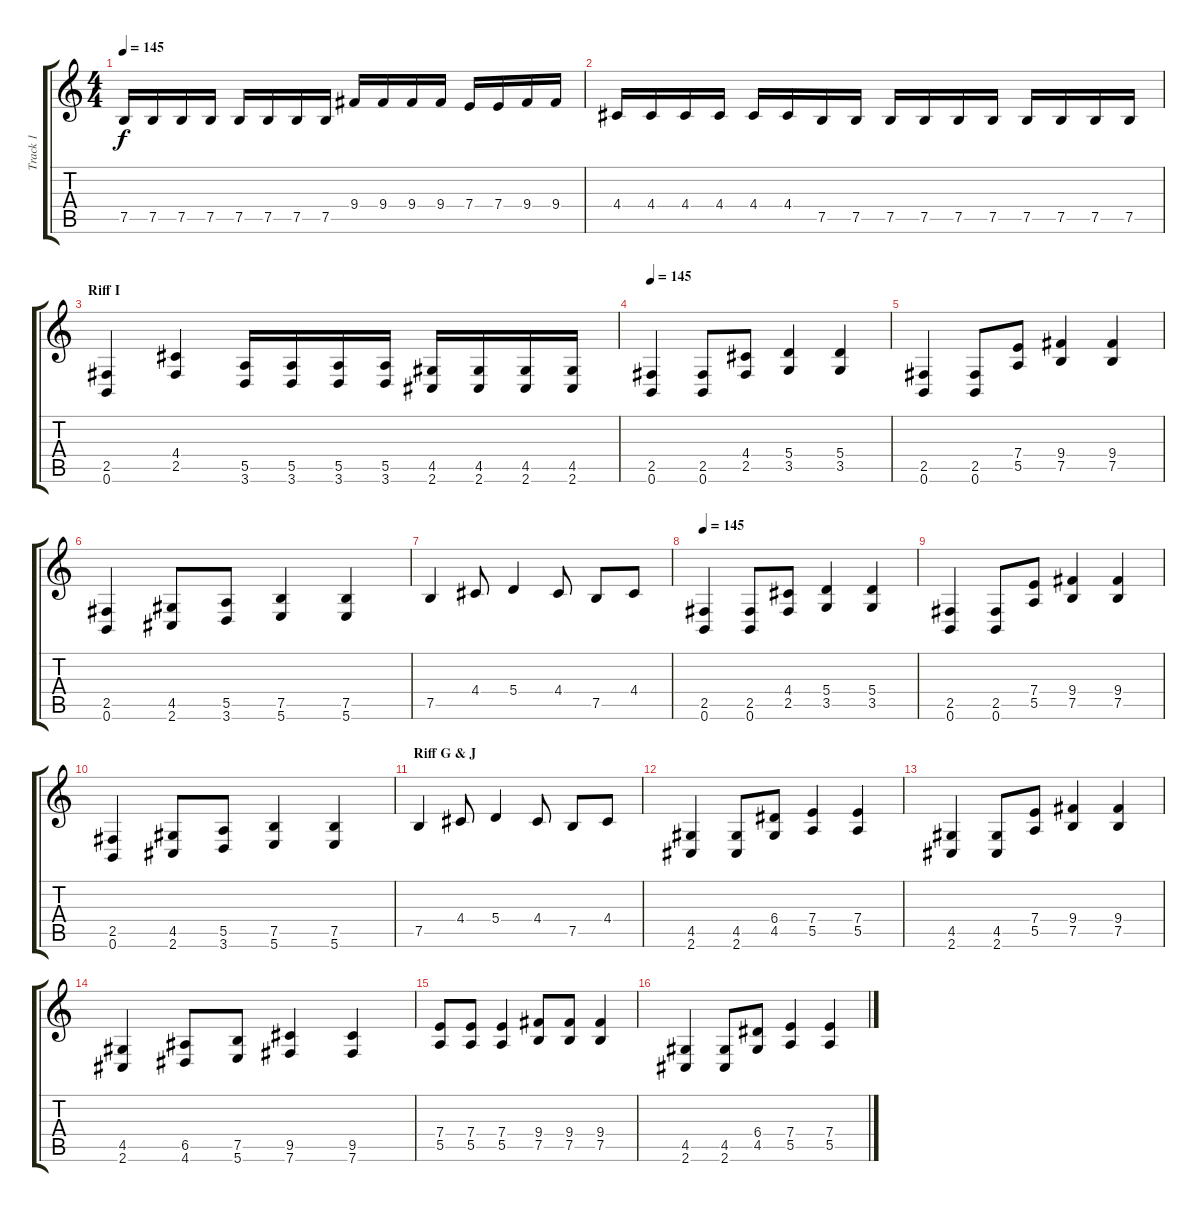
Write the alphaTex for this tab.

\track ("Track 1" "Track 1") {instrument overdrivenguitar}
\staff {score tabs}
\tuning (B3 Gb3 D3 A2 E2 B1) {hide}
\ts (4 4)
\tempo 145
\clef g2
\ks c
7.5.16{dy f} 7.5.16 7.5.16 7.5.16 7.5.16 7.5.16 7.5.16 7.5.16 9.4.16 9.4.16 9.4.16 9.4.16 7.4.16 7.4.16 9.4.16 9.4.16 |
4.4.16 4.4.16 4.4.16 4.4.16 4.4.16 4.4.16 7.5.16 7.5.16 7.5.16 7.5.16 7.5.16 7.5.16 7.5.16 7.5.16 7.5.16 7.5.16 |
\section ("" "Riff I")
(2.5 0.6).4 (4.4 2.5).4 (5.5 3.6).16 (5.5 3.6).16 (5.5 3.6).16 (5.5 3.6).16 (4.5 2.6).16 (4.5 2.6).16 (4.5 2.6).16 (4.5 2.6).16 |
\tempo 145
(2.5 0.6).4 (2.5 0.6).8 (4.4 2.5).8 (5.4 3.5).4 (5.4 3.5).4 |
(2.5 0.6).4 (2.5 0.6).8 (7.4 5.5).8 (9.4 7.5).4 (9.4 7.5).4 |
(2.5 0.6).4 (4.5 2.6).8 (5.5 3.6).8 (7.5 5.6).4 (7.5 5.6).4 |
7.5.4 4.4.8 5.4.4 4.4.8 7.5.8 4.4.8 |
\tempo 145
(2.5 0.6).4 (2.5 0.6).8 (4.4 2.5).8 (5.4 3.5).4 (5.4 3.5).4 |
(2.5 0.6).4 (2.5 0.6).8 (7.4 5.5).8 (9.4 7.5).4 (9.4 7.5).4 |
(2.5 0.6).4 (4.5 2.6).8 (5.5 3.6).8 (7.5 5.6).4 (7.5 5.6).4 |
\section ("" "Riff G & J")
7.5.4 4.4.8 5.4.4 4.4.8 7.5.8 4.4.8 |
(4.5 2.6).4 (4.5 2.6).8 (6.4 4.5).8 (7.4 5.5).4 (7.4 5.5).4 |
(4.5 2.6).4 (4.5 2.6).8 (7.4 5.5).8 (9.4 7.5).4 (9.4 7.5).4 |
(4.5 2.6).4 (6.5 4.6).8 (7.5 5.6).8 (9.5 7.6).4 (9.5 7.6).4 |
(7.4 5.5).8 (7.4 5.5).8 (7.4 5.5).4 (9.4 7.5).8 (9.4 7.5).8 (9.4 7.5).4 |
(4.5 2.6).4 (4.5 2.6).8 (6.4 4.5).8 (7.4 5.5).4 (7.4 5.5).4
